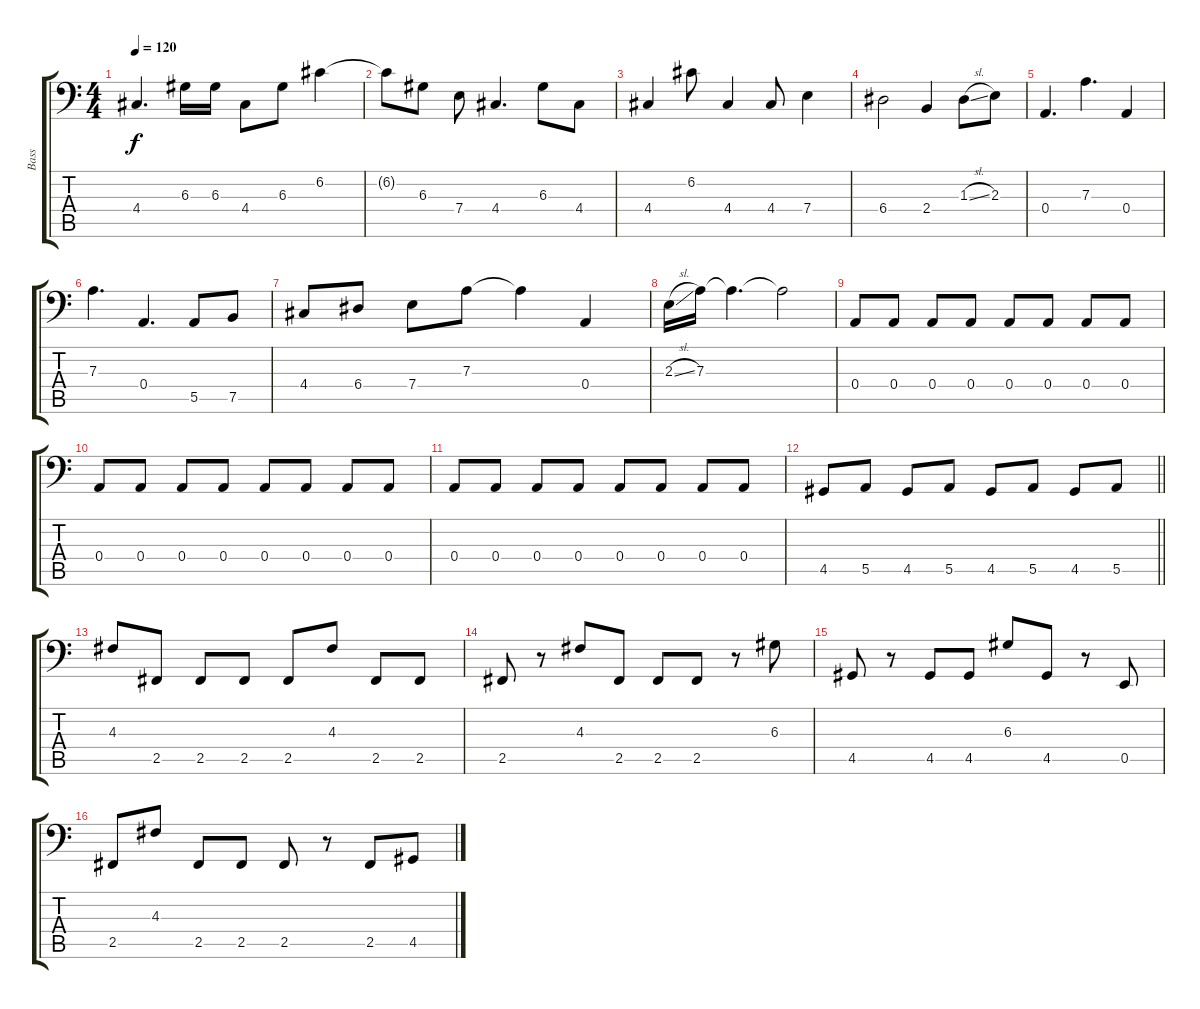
\track ("Bass" "Bass") {instrument electricbassfinger}
\staff {score tabs}
\tuning (C3 G2 D2 A1 E1 B0) {hide}
\ts (4 4)
\tempo 120
\clef f4
\ks c
4.4.4{d dy f} 6.3.16 6.3.16 4.4.8 6.3.8 6.2.4 |
6.2{t}.8 6.3.8 7.4.8 4.4.4{d} 6.3.8 4.4.8 |
4.4.4 6.2.8 4.4.4 4.4.8 7.4.4 |
6.4.2 2.4.4 1.3{sl}.8 2.3.8 |
0.4.4{d} 7.3.4{d} 0.4.4 |
7.3.4{d} 0.4.4{d} 5.5.8 7.5.8 |
4.4.8 6.4.8 7.4.8 7.3.8 7.3{t}.4 0.4.4 |
2.3{sl}.16 7.3.16 7.3{t}.4{d} 7.3{t}.2 |
0.4.8 0.4.8 0.4.8 0.4.8 0.4.8 0.4.8 0.4.8 0.4.8 |
0.4.8 0.4.8 0.4.8 0.4.8 0.4.8 0.4.8 0.4.8 0.4.8 |
0.4.8 0.4.8 0.4.8 0.4.8 0.4.8 0.4.8 0.4.8 0.4.8 |
\barLineRight lightlight
4.5.8 5.5.8 4.5.8 5.5.8 4.5.8 5.5.8 4.5.8 5.5.8 |
4.3.8 2.5.8 2.5.8 2.5.8 2.5.8 4.3.8 2.5.8 2.5.8 |
2.5.8 r.8 4.3.8 2.5.8 2.5.8 2.5.8 r.8 6.3.8 |
4.5.8 r.8 4.5.8 4.5.8 6.3.8 4.5.8 r.8 0.5.8 |
2.5.8 4.3.8 2.5.8 2.5.8 2.5.8 r.8 2.5.8 4.5.8
